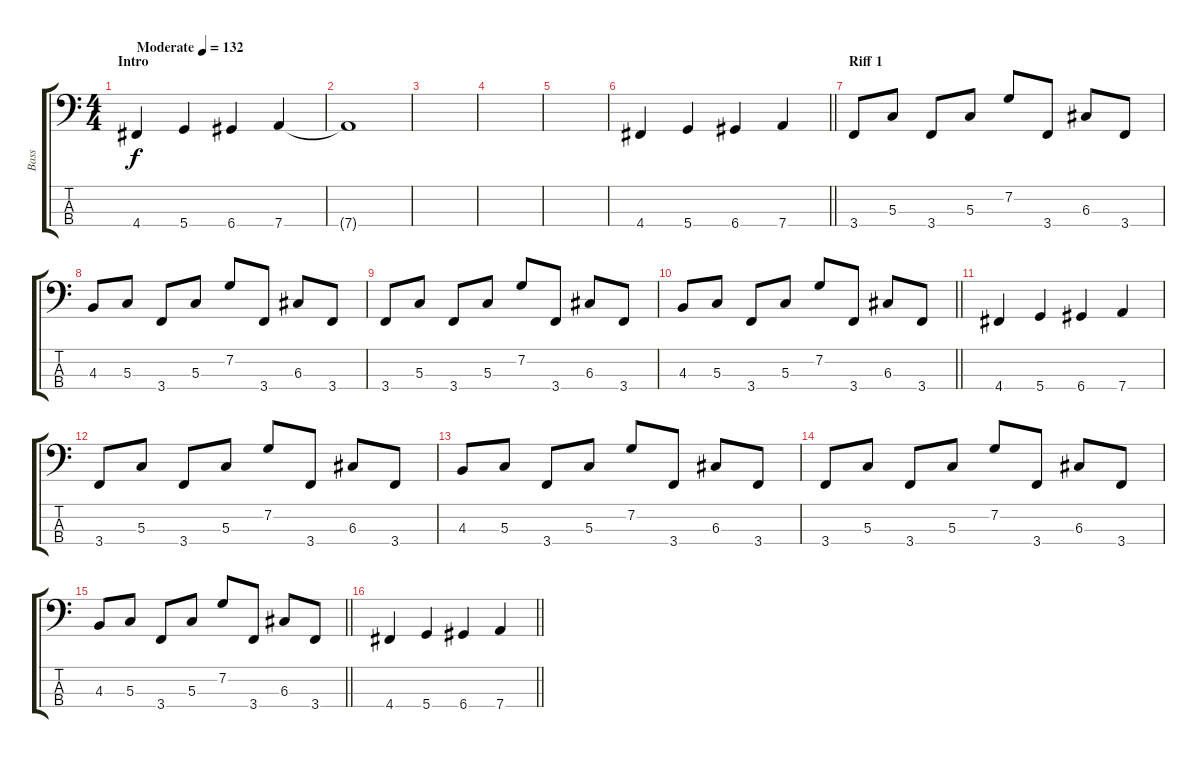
\track ("Bass" "Bass") {instrument electricbassfinger}
\staff {score tabs}
\tuning (F2 C2 G1 D1) {hide}
\ts (4 4)
\section ("" "Intro")
\tempo (132 "Moderate")
\clef f4
\ks c
4.4.4{dy f instrument electricbassfinger} 5.4.4 6.4.4 7.4.4{volume 0} |
7.4{t}.1 |
|
|
|
\barLineRight lightlight
4.4.4 5.4.4 6.4.4 7.4.4 |
\section ("" "Riff 1")
3.4.8 5.3.8 3.4.8 5.3.8 7.2.8 3.4.8 6.3.8 3.4.8 |
4.3.8 5.3.8 3.4.8 5.3.8 7.2.8 3.4.8 6.3.8 3.4.8 |
3.4.8 5.3.8 3.4.8 5.3.8 7.2.8 3.4.8 6.3.8 3.4.8 |
\barLineRight lightlight
4.3.8 5.3.8 3.4.8 5.3.8 7.2.8 3.4.8 6.3.8 3.4.8 |
4.4.4 5.4.4 6.4.4 7.4.4 |
3.4.8 5.3.8 3.4.8 5.3.8 7.2.8 3.4.8 6.3.8 3.4.8 |
4.3.8 5.3.8 3.4.8 5.3.8 7.2.8 3.4.8 6.3.8 3.4.8 |
3.4.8 5.3.8 3.4.8 5.3.8 7.2.8 3.4.8 6.3.8 3.4.8 |
\barLineRight lightlight
4.3.8 5.3.8 3.4.8 5.3.8 7.2.8 3.4.8 6.3.8 3.4.8 |
\barLineRight lightlight
4.4.4 5.4.4 6.4.4 7.4.4
